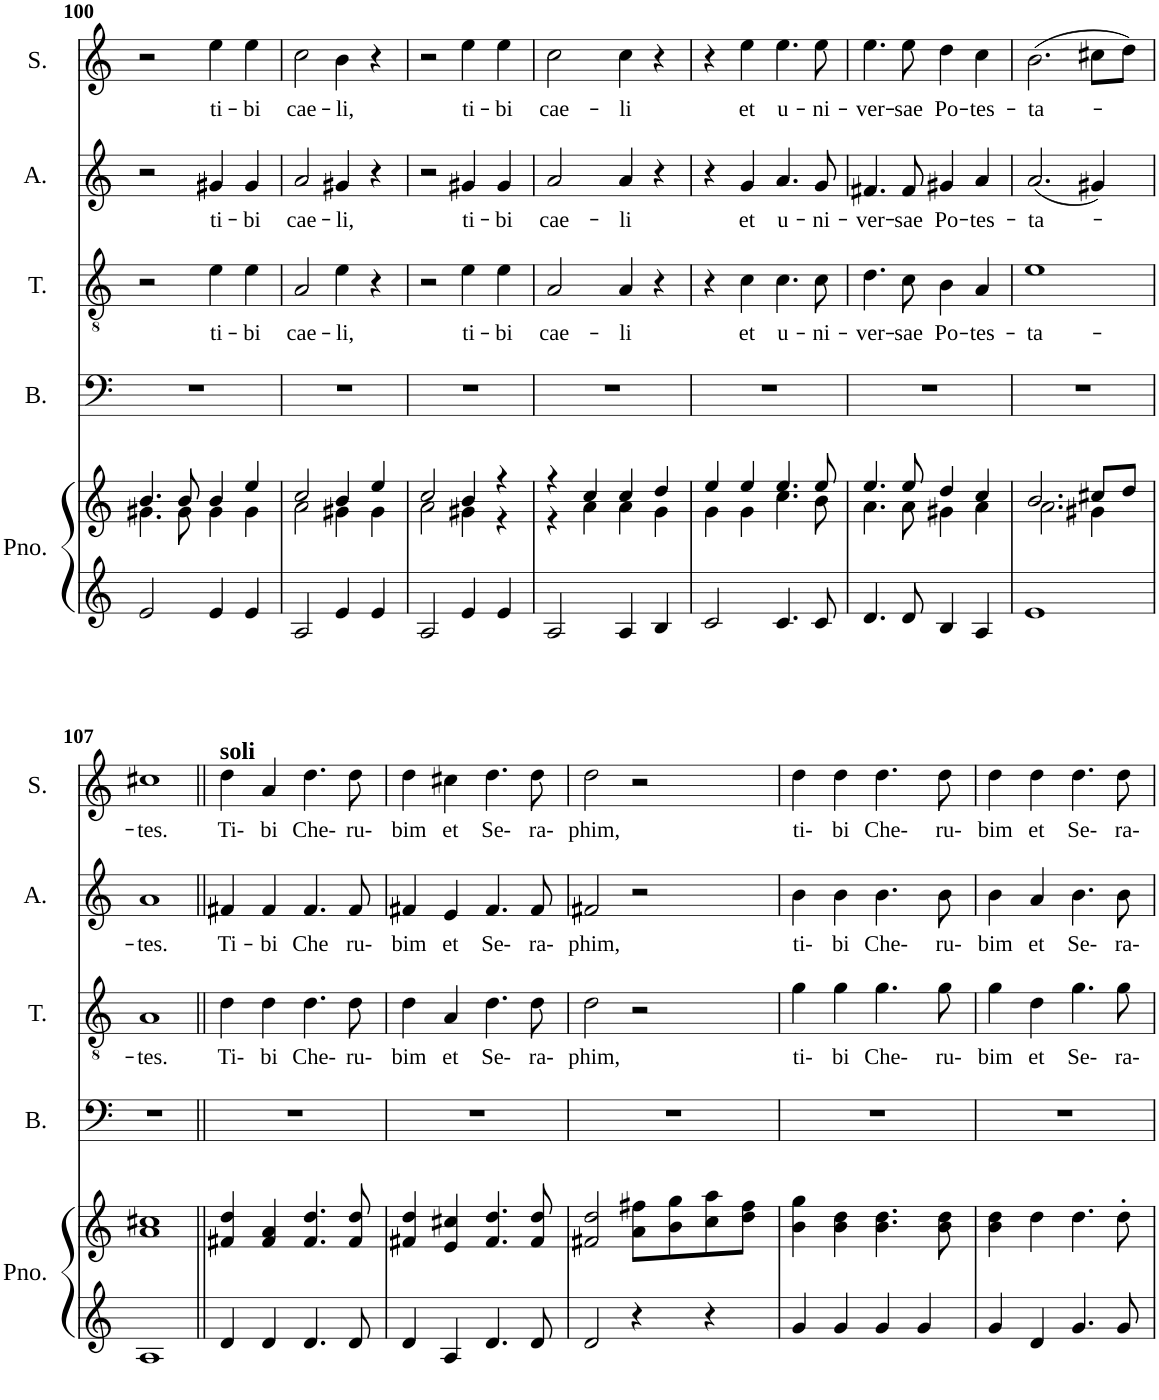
**kern	**kern	**kern	**kern	**text	**kern	**text	**kern	**text
*part5	*part5	*part4	*part3	*part3	*part2	*part2	*part1	*part1
*staff6	*staff5	*staff4	*staff3	*staff3	*staff2	*staff2	*staff1	*staff1
*I"Piano	*	*I"Bass	*I"Tenor	*	*I"Alto	*	*I"Soprano	*
*I'Pno.	*	*I'B.	*I'T.	*	*I'A.	*	*I'S.	*
!!LO:PB:g=z
*clefG2	*clefG2	*clefF4	*clefGv2	*	*clefG2	*	*clefG2	*
*k[]	*k[]	*k[]	*k[]	*	*k[]	*	*k[]	*
*M2/2	*M2/2	*M2/2	*M2/2	*	*M2/2	*	*M2/2	*
=100	=100	=100	=100	=100	=100	=100	=100	=100
*	*^	*	*	*	*	*	*	*
2e/	4.b/	4.g#X\	1r	2r	.	2r	.	2r	.
.	8b/	8g#\	.	.	.	.	.	.	.
!	!	!	!	!	!LO:LY:b	!	!LO:LY:b	!	!LO:LY:b
4e/	4b/	4g#\	.	4e\	ti-	4g#X/	ti-	4ee\	ti-
!	!	!	!	!	!LO:LY:b	!	!LO:LY:b	!	!LO:LY:b
4e/	4ee/	4g#\	.	4e\	-bi	4g#/	-bi	4ee\	-bi
=101	=101	=101	=101	=101	=101	=101	=101	=101	=101
!	!	!	!	!	!LO:LY:b	!	!LO:LY:b	!	!LO:LY:b
2A/	2cc/	2a\	1r	2A/	cae-	2a/	cae-	2cc\	cae-
!	!	!	!	!	!LO:LY:b	!	!LO:LY:b	!	!LO:LY:b
4e/	4b/	4g#X\	.	4e\	-li,	4g#X/	-li,	4b\	-li,
4e/	4ee/	4g#\	.	4r	.	4r	.	4r	.
=102	=102	=102	=102	=102	=102	=102	=102	=102	=102
2A/	2cc/	2a\	1r	2r	.	2r	.	2r	.
!	!	!	!	!	!LO:LY:b	!	!LO:LY:b	!	!LO:LY:b
4e/	4b/	4g#X\	.	4e\	ti-	4g#X/	ti-	4ee\	ti-
!	!	!	!	!	!LO:LY:b	!	!LO:LY:b	!	!LO:LY:b
4e/	4r	4r	.	4e\	-bi	4g#/	-bi	4ee\	-bi
=103	=103	=103	=103	=103	=103	=103	=103	=103	=103
!	!	!	!	!	!LO:LY:b	!	!LO:LY:b	!	!LO:LY:b
2A/	4r	4r	1r	2A/	cae-	2a/	cae-	2cc\	cae-
.	4cc/	4a\	.	.	.	.	.	.	.
!	!	!	!	!	!LO:LY:b	!	!LO:LY:b	!	!LO:LY:b
4A/	4cc/	4a\	.	4A/	-li	4a/	-li	4cc\	-li
4B/	4dd/	4g\	.	4r	.	4r	.	4r	.
=104	=104	=104	=104	=104	=104	=104	=104	=104	=104
2c/	4ee/	4g\	1r	4r	.	4r	.	4r	.
!	!	!	!	!	!LO:LY:b	!	!LO:LY:b	!	!LO:LY:b
.	4ee/	4g\	.	4c\	et	4g/	et	4ee\	et
!	!	!	!	!	!LO:LY:b	!	!LO:LY:b	!	!LO:LY:b
4.c/	4.ee/	4.cc\	.	4.c\	u-	4.a/	u-	4.ee\	u-
!	!	!	!	!	!LO:LY:b	!	!LO:LY:b	!	!LO:LY:b
8c/	8ee/	8b\	.	8c\	-ni-	8g/	-ni-	8ee\	-ni-
=105	=105	=105	=105	=105	=105	=105	=105	=105	=105
!	!	!	!	!	!LO:LY:b	!	!LO:LY:b	!	!LO:LY:b
4.d/	4.ee/	4.a\	1r	4.d\	-ver-	4.f#X/	-ver-	4.ee\	-ver-
!	!	!	!	!	!LO:LY:b	!	!LO:LY:b	!	!LO:LY:b
8d/	8ee/	8a\	.	8c\	-sae	8f#/	-sae	8ee\	-sae
!	!	!	!	!	!LO:LY:b	!	!LO:LY:b	!	!LO:LY:b
4B/	4dd/	4g#X\	.	4B\	Po-	4g#X/	Po-	4dd\	Po-
!	!	!	!	!	!LO:LY:b	!	!LO:LY:b	!	!LO:LY:b
4A/	4cc/	4a\	.	4A/	-tes-	4a/	-tes-	4cc\	-tes-
=106	=106	=106	=106	=106	=106	=106	=106	=106	=106
!	!	!	!	!	!LO:LY:b	!	!LO:LY:b	!	!LO:LY:b
1e	2.b/	2.a\	1r	1e	-ta-	(2.a/	-ta-	(2.b\	-ta-
.	8cc#X/L	4g#X\	.	.	.	4g#X/)	.	8cc#X\L	.
.	8dd/J	.	.	.	.	.	.	8dd\J)	.
!!LO:LB:g=z
=107	=107	=107	=107	=107	=107	=107	=107	=107	=107
!	!	!	!	!	!LO:LY:b	!	!LO:LY:b	!	!LO:LY:b
1A	1cc#X	1a	1r	1A	-tes.	1a	-tes.	1cc#X	-tes.
=108||	=108||	=108||	=108||	=108||	=108||	=108||	=108||	=108||	=108||
!	!	!	!	!	!	!	!	!LO:TX:a:B:t=soli	!
!	!	!	!	!	!LO:LY:b	!	!LO:LY:b	!	!LO:LY:b
*	*v	*v	*	*	*	*	*	*	*
4d/	4f#X/ 4dd/	1r	4d\	Ti-	4f#X/	Ti-	4dd\	Ti-
!	!	!	!	!LO:LY:b	!	!LO:LY:b	!	!LO:LY:b
4d/	4f#/ 4a/	.	4d\	bi	4f#/	-bi	4a/	bi
!	!	!	!	!LO:LY:b	!	!LO:LY:b	!	!LO:LY:b
4.d/	4.f#/ 4.dd/	.	4.d\	Che-	4.f#/	Che	4.dd\	Che-
!	!	!	!	!LO:LY:b	!	!LO:LY:b	!	!LO:LY:b
8d/	8f#/ 8dd/	.	8d\	ru-	8f#/	ru-	8dd\	ru-
=109	=109	=109	=109	=109	=109	=109	=109	=109
!	!	!	!	!LO:LY:b	!	!LO:LY:b	!	!LO:LY:b
4d/	4f#X/ 4dd/	1r	4d\	bim	4f#X/	bim	4dd\	bim
!	!	!	!	!LO:LY:b	!	!LO:LY:b	!	!LO:LY:b
4A/	4e/ 4cc#X/	.	4A/	et	4e/	et	4cc#X\	et
!	!	!	!	!LO:LY:b	!	!LO:LY:b	!	!LO:LY:b
4.d/	4.f#/ 4.dd/	.	4.d\	Se-	4.f#/	Se-	4.dd\	Se-
!	!	!	!	!LO:LY:b	!	!LO:LY:b	!	!LO:LY:b
8d/	8f#/ 8dd/	.	8d\	ra-	8f#/	ra-	8dd\	ra-
=110	=110	=110	=110	=110	=110	=110	=110	=110
!	!	!	!	!LO:LY:b	!	!LO:LY:b	!	!LO:LY:b
2d/	2f#X/ 2dd/	1r	2d\	phim,	2f#X/	phim,	2dd\	phim,
4r	8a\ 8ff#X\L	.	2r	.	2r	.	2r	.
.	8b\ 8gg\	.	.	.	.	.	.	.
4r	8cc\ 8aa\	.	.	.	.	.	.	.
.	8dd\ 8ff#\J	.	.	.	.	.	.	.
=111	=111	=111	=111	=111	=111	=111	=111	=111
!	!	!	!	!LO:LY:b	!	!LO:LY:b	!	!LO:LY:b
4g/	4b\ 4gg\	1r	4g\	ti-	4b\	ti-	4dd\	ti-
!	!	!	!	!LO:LY:b	!	!LO:LY:b	!	!LO:LY:b
4g/	4b\ 4dd\	.	4g\	bi	4b\	bi	4dd\	bi
!	!	!	!	!LO:LY:b	!	!LO:LY:b	!	!LO:LY:b
4g/	4.b\ 4.dd\	.	4.g\	Che-	4.b\	Che-	4.dd\	Che-
4g/	.	.	.	.	.	.	.	.
!	!	!	!	!LO:LY:b	!	!LO:LY:b	!	!LO:LY:b
.	8b\ 8dd\	.	8g\	ru-	8b\	ru-	8dd\	ru-
=112	=112	=112	=112	=112	=112	=112	=112	=112
!	!	!	!	!LO:LY:b	!	!LO:LY:b	!	!LO:LY:b
4g/	4b\ 4dd\	1r	4g\	bim	4b\	bim	4dd\	bim
!	!	!	!	!LO:LY:b	!	!LO:LY:b	!	!LO:LY:b
4d/	4dd\	.	4d\	et	4a/	et	4dd\	et
!	!	!	!	!LO:LY:b	!	!LO:LY:b	!	!LO:LY:b
4.g/	4.dd\	.	4.g\	Se-	4.b\	Se-	4.dd\	Se-
!	!	!	!	!LO:LY:b	!	!LO:LY:b	!	!LO:LY:b
8g/	8dd'\	.	8g\	ra-	8b\	ra-	8dd\	ra-
=	=	=	=	=	=	=	=	=
*-	*-	*-	*-	*-	*-	*-	*-	*-
